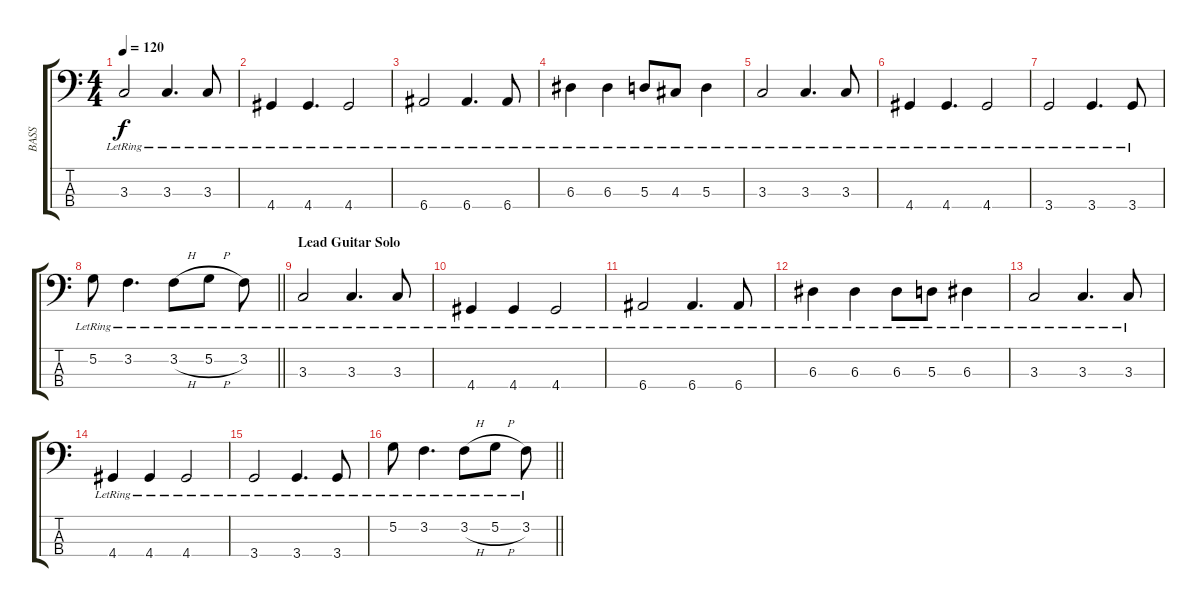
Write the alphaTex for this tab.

\track ("BASS" "BASS") {instrument electricbassfinger}
\staff {score tabs}
\tuning (G2 D2 A1 E1) {hide}
\ts (4 4)
\tempo 120
\clef f4
\ks c
3.3{lr}.2{dy f} 3.3{lr}.4{d} 3.3{lr}.8 |
4.4{lr}.4 4.4{lr}.4{d} 4.4{lr}.2 |
6.4{lr}.2 6.4{lr}.4{d} 6.4{lr}.8 |
6.3{lr}.4 6.3{lr}.4 5.3{lr}.8 4.3{lr}.8 5.3{lr}.4 |
3.3{lr}.2 3.3{lr}.4{d} 3.3{lr}.8 |
4.4{lr}.4 4.4{lr}.4{d} 4.4{lr}.2 |
3.4{lr}.2 3.4{lr}.4{d} 3.4{lr}.8 |
\barLineRight lightlight
5.2{lr}.8 3.2{lr}.4{d} 3.2{h lr}.8 5.2{h lr}.8 3.2{lr}.8 |
\section ("" "Lead Guitar Solo")
3.3{lr}.2 3.3{lr}.4{d} 3.3{lr}.8 |
4.4{lr}.4 4.4{lr}.4 4.4{lr}.2 |
6.4{lr}.2 6.4{lr}.4{d} 6.4{lr}.8 |
6.3{lr}.4 6.3{lr}.4 6.3{lr}.8 5.3{lr}.8 6.3{lr}.4 |
3.3{lr}.2 3.3{lr}.4{d} 3.3{lr}.8 |
4.4{lr}.4 4.4{lr}.4 4.4{lr}.2 |
3.4{lr}.2 3.4{lr}.4{d} 3.4{lr}.8 |
\barLineRight lightlight
5.2{lr}.8 3.2{lr}.4{d} 3.2{h lr}.8 5.2{h lr}.8 3.2{lr}.8
